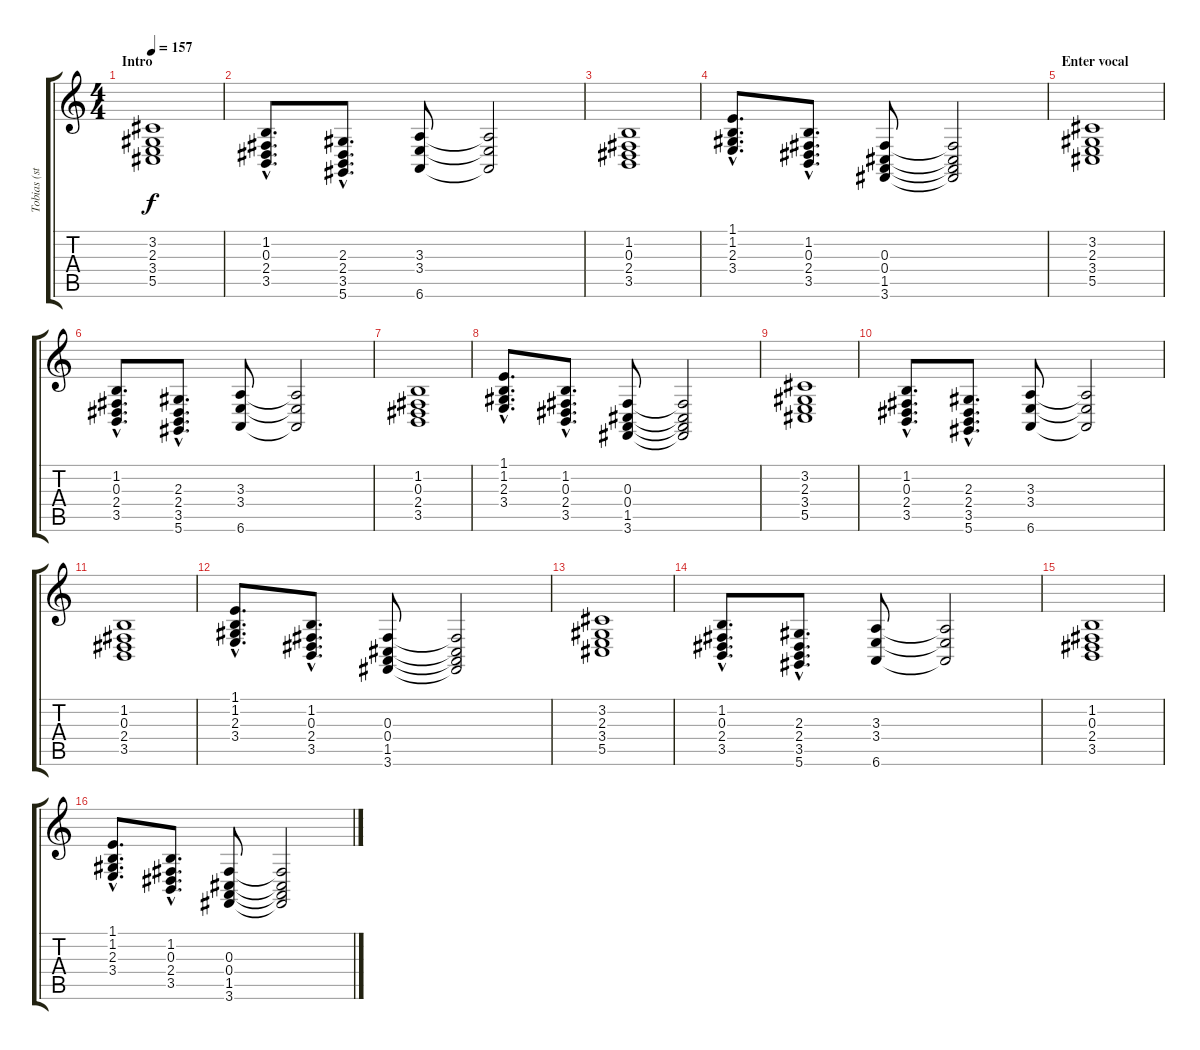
\track ("Tobias (strings)" "Tobias (st") {instrument synthstrings1}
\staff {score tabs}
\tuning (Eb4 Bb3 Gb3 Db3 Ab2 Eb2) {hide}
\ts (4 4)
\section ("" "Intro")
\tempo 157
\clef g2
\ks c
(3.2 2.3 3.4 5.5).1{dy f instrument synthstrings1} |
(1.2{hac} 0.3{hac} 2.4{hac} 3.5{hac}).8{d} (2.3{hac} 2.4{hac} 3.5{hac} 5.6{hac}).8{d} (3.3 3.4 6.6).8 (3.3{t} 3.4{t} 6.6{t}).2 |
(1.2 0.3 2.4 3.5).1 |
(1.1{hac} 1.2{hac} 2.3{hac} 3.4{hac}).8{d} (1.2{hac} 0.3{hac} 2.4{hac} 3.5{hac}).8{d} (0.3 0.4 1.5 3.6).8 (0.3{t} 0.4{t} 1.5{t} 3.6{t}).2 |
\section ("" "Enter vocal")
(3.2 2.3 3.4 5.5).1 |
(1.2{hac} 0.3{hac} 2.4{hac} 3.5{hac}).8{d} (2.3{hac} 2.4{hac} 3.5{hac} 5.6{hac}).8{d} (3.3 3.4 6.6).8 (3.3{t} 3.4{t} 6.6{t}).2 |
(1.2 0.3 2.4 3.5).1 |
(1.1{hac} 1.2{hac} 2.3{hac} 3.4{hac}).8{d} (1.2{hac} 0.3{hac} 2.4{hac} 3.5{hac}).8{d} (0.3 0.4 1.5 3.6).8 (0.3{t} 0.4{t} 1.5{t} 3.6{t}).2 |
(3.2 2.3 3.4 5.5).1 |
(1.2{hac} 0.3{hac} 2.4{hac} 3.5{hac}).8{d} (2.3{hac} 2.4{hac} 3.5{hac} 5.6{hac}).8{d} (3.3 3.4 6.6).8 (3.3{t} 3.4{t} 6.6{t}).2 |
(1.2 0.3 2.4 3.5).1 |
(1.1{hac} 1.2{hac} 2.3{hac} 3.4{hac}).8{d} (1.2{hac} 0.3{hac} 2.4{hac} 3.5{hac}).8{d} (0.3 0.4 1.5 3.6).8 (0.3{t} 0.4{t} 1.5{t} 3.6{t}).2 |
(3.2 2.3 3.4 5.5).1 |
(1.2{hac} 0.3{hac} 2.4{hac} 3.5{hac}).8{d} (2.3{hac} 2.4{hac} 3.5{hac} 5.6{hac}).8{d} (3.3 3.4 6.6).8 (3.3{t} 3.4{t} 6.6{t}).2 |
(1.2 0.3 2.4 3.5).1 |
(1.1{hac} 1.2{hac} 2.3{hac} 3.4{hac}).8{d} (1.2{hac} 0.3{hac} 2.4{hac} 3.5{hac}).8{d} (0.3 0.4 1.5 3.6).8 (0.3{t} 0.4{t} 1.5{t} 3.6{t}).2
